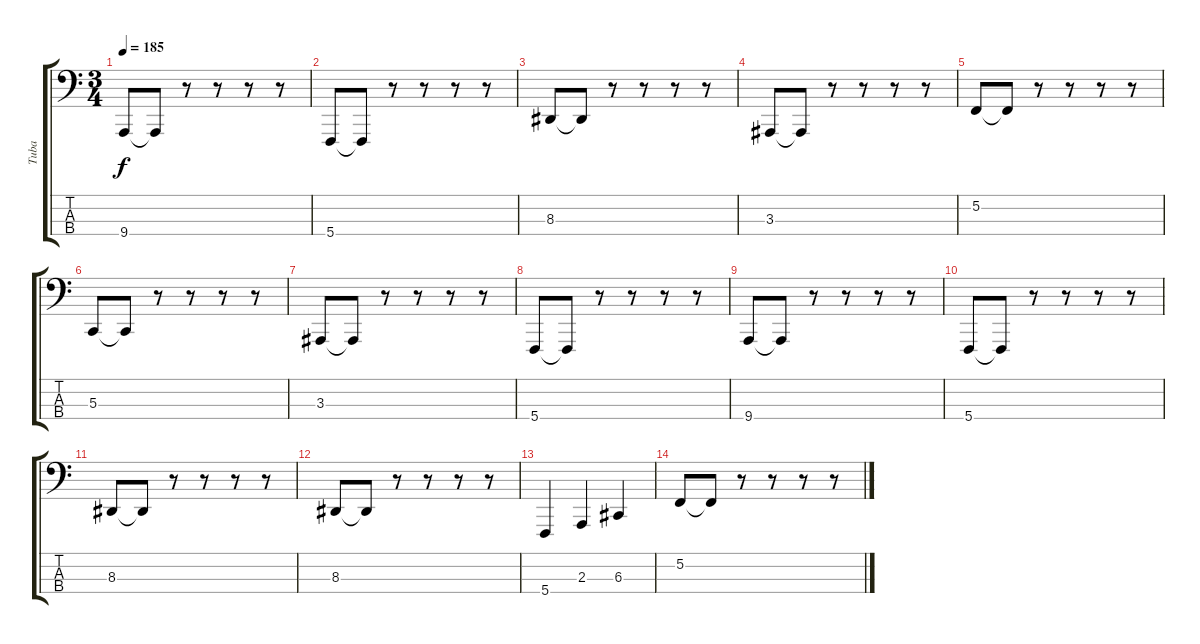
\track ("Tuba" "Tuba") {instrument tuba}
\staff {score tabs}
\tuning (F2 C2 G1 C1) {hide}
\ts (3 4)
\tempo 185
\clef f4
\ks c
9.4.8{dy f} 9.4{t}.8 r.8 r.8 r.8 r.8 |
5.4.8 5.4{t}.8 r.8 r.8 r.8 r.8 |
8.3.8 8.3{t}.8 r.8 r.8 r.8 r.8 |
3.3.8 3.3{t}.8 r.8 r.8 r.8 r.8 |
5.2.8 5.2{t}.8 r.8 r.8 r.8 r.8 |
5.3.8 5.3{t}.8 r.8 r.8 r.8 r.8 |
3.3.8 3.3{t}.8 r.8 r.8 r.8 r.8 |
5.4.8 5.4{t}.8 r.8 r.8 r.8 r.8 |
9.4.8 9.4{t}.8 r.8 r.8 r.8 r.8 |
5.4.8 5.4{t}.8 r.8 r.8 r.8 r.8 |
8.3.8 8.3{t}.8 r.8 r.8 r.8 r.8 |
8.3.8 8.3{t}.8 r.8 r.8 r.8 r.8 |
5.4.4 2.3.4 6.3.4 |
5.2.8 5.2{t}.8 r.8 r.8 r.8 r.8
